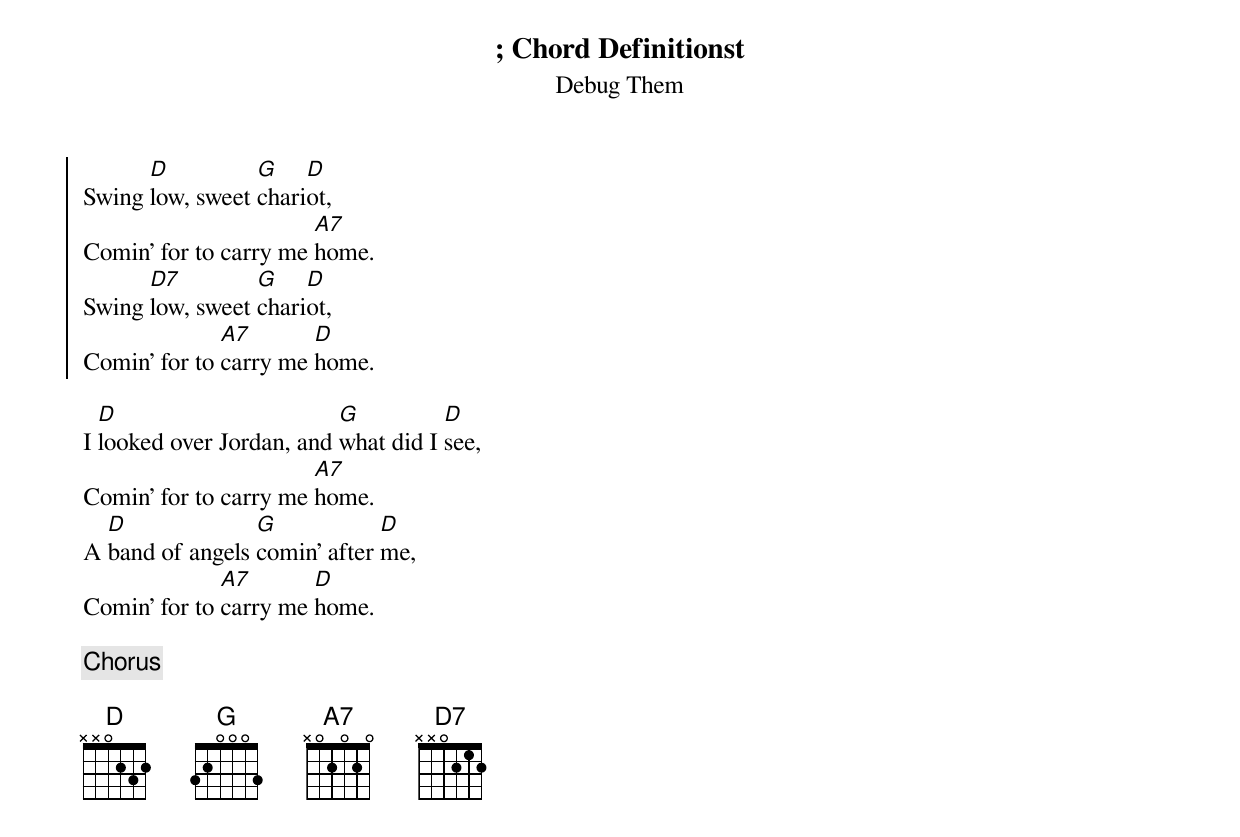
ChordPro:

{title Chord Definitionst}
{subtitle Debug Them}
{tag Sample}

{start_of_chorus}
Swing [D]low, sweet [G]chari[D]ot,
Comin’ for to carry me [A7]home.
Swing [D7]low, sweet [G]chari[D]ot,
Comin’ for to [A7]carry me [D]home.
{end_of_chorus}

I [D]looked over Jordan, and [G]what did I [D]see,
Comin’ for to carry me [A7]home.
A [D]band of angels [G]comin’ after [D]me,
Comin’ for to [A7]carry me [D]home.

{chorus}

{define-guitar A7 base-fret 1 frets x 0 2 0 2 0 fingers 0 0 2 0 3 0}
{define-guitar D base-fret 1 frets 5 5 5 5 5 5 fingers 0 0 0 1 3 2}
{define-guitar D7 base-fret 1 frets x x 0 2 1 2 fingers 0 0 0 2 1 3}
{define-guitar G base-fret 1 frets 3 2 0 0 0 3 fingers 2 1 0 0 0 3}
